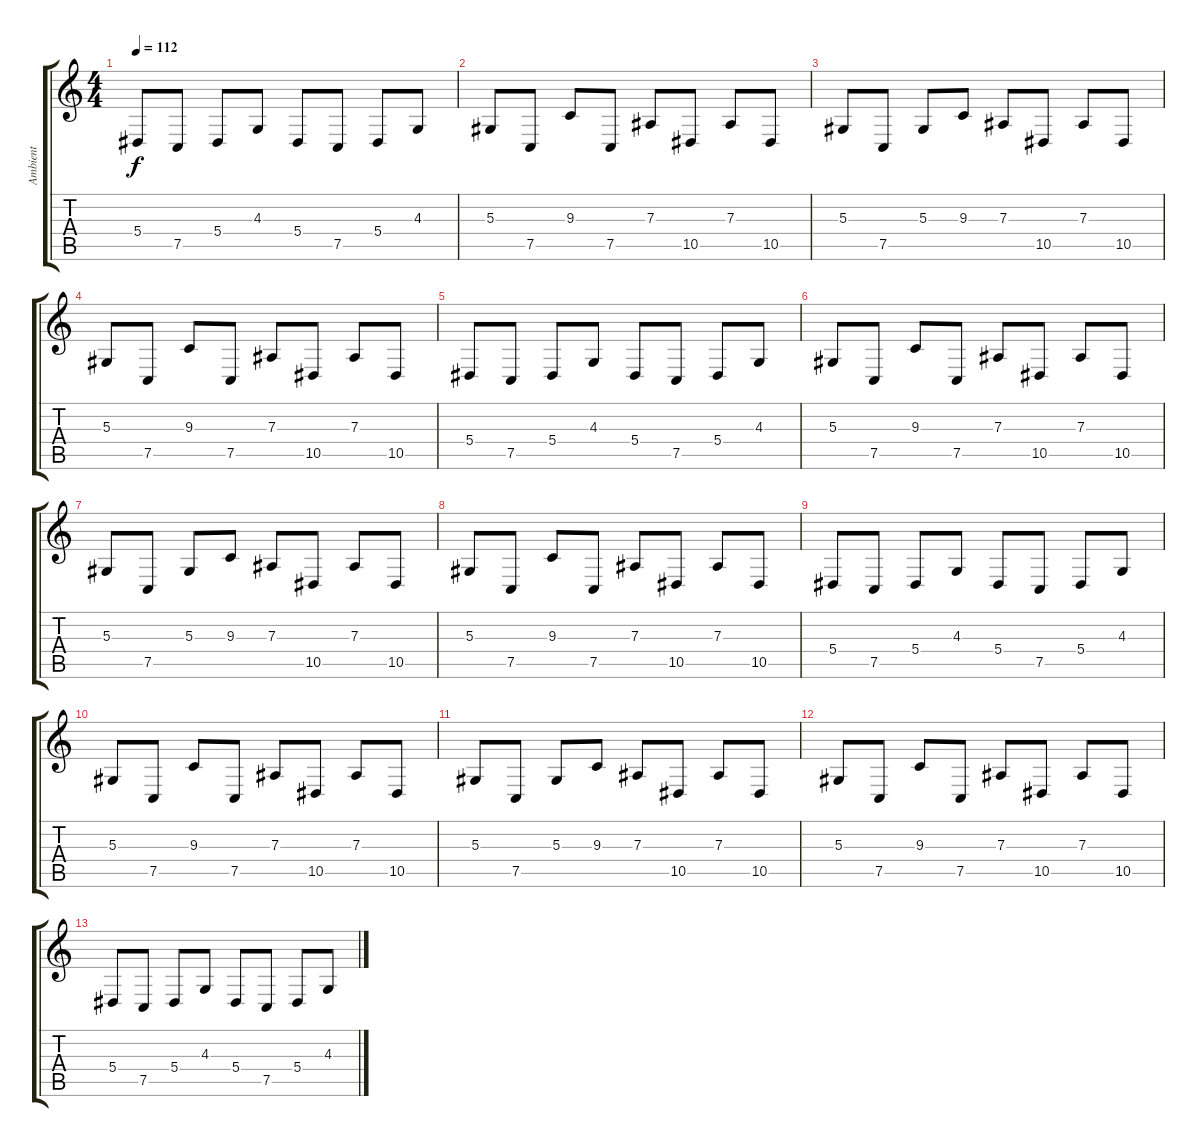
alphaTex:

\track ("Ambient" "Ambient") {instrument fx5brightness}
\staff {score tabs}
\tuning (C4 G3 Eb3 Bb2 F2 C2) {hide}
\ts (4 4)
\tempo 112
\clef g2
\ks c
5.4.8{dy f} 7.5.8 5.4.8 4.3.8 5.4.8 7.5.8 5.4.8 4.3.8 |
5.3.8 7.5.8 9.3.8 7.5.8 7.3.8 10.5.8 7.3.8 10.5.8 |
5.3.8 7.5.8 5.3.8 9.3.8 7.3.8 10.5.8 7.3.8 10.5.8 |
5.3.8 7.5.8 9.3.8 7.5.8 7.3.8 10.5.8 7.3.8 10.5.8 |
5.4.8 7.5.8 5.4.8 4.3.8 5.4.8 7.5.8 5.4.8 4.3.8 |
5.3.8 7.5.8 9.3.8 7.5.8 7.3.8 10.5.8 7.3.8 10.5.8 |
5.3.8 7.5.8 5.3.8 9.3.8 7.3.8 10.5.8 7.3.8 10.5.8 |
5.3.8 7.5.8 9.3.8 7.5.8 7.3.8 10.5.8 7.3.8 10.5.8 |
5.4.8 7.5.8 5.4.8 4.3.8 5.4.8 7.5.8 5.4.8 4.3.8 |
5.3.8 7.5.8 9.3.8 7.5.8 7.3.8 10.5.8 7.3.8 10.5.8 |
5.3.8 7.5.8 5.3.8 9.3.8 7.3.8 10.5.8 7.3.8 10.5.8 |
5.3.8 7.5.8 9.3.8 7.5.8 7.3.8 10.5.8 7.3.8 10.5.8 |
5.4.8 7.5.8 5.4.8 4.3.8 5.4.8 7.5.8 5.4.8 4.3.8
